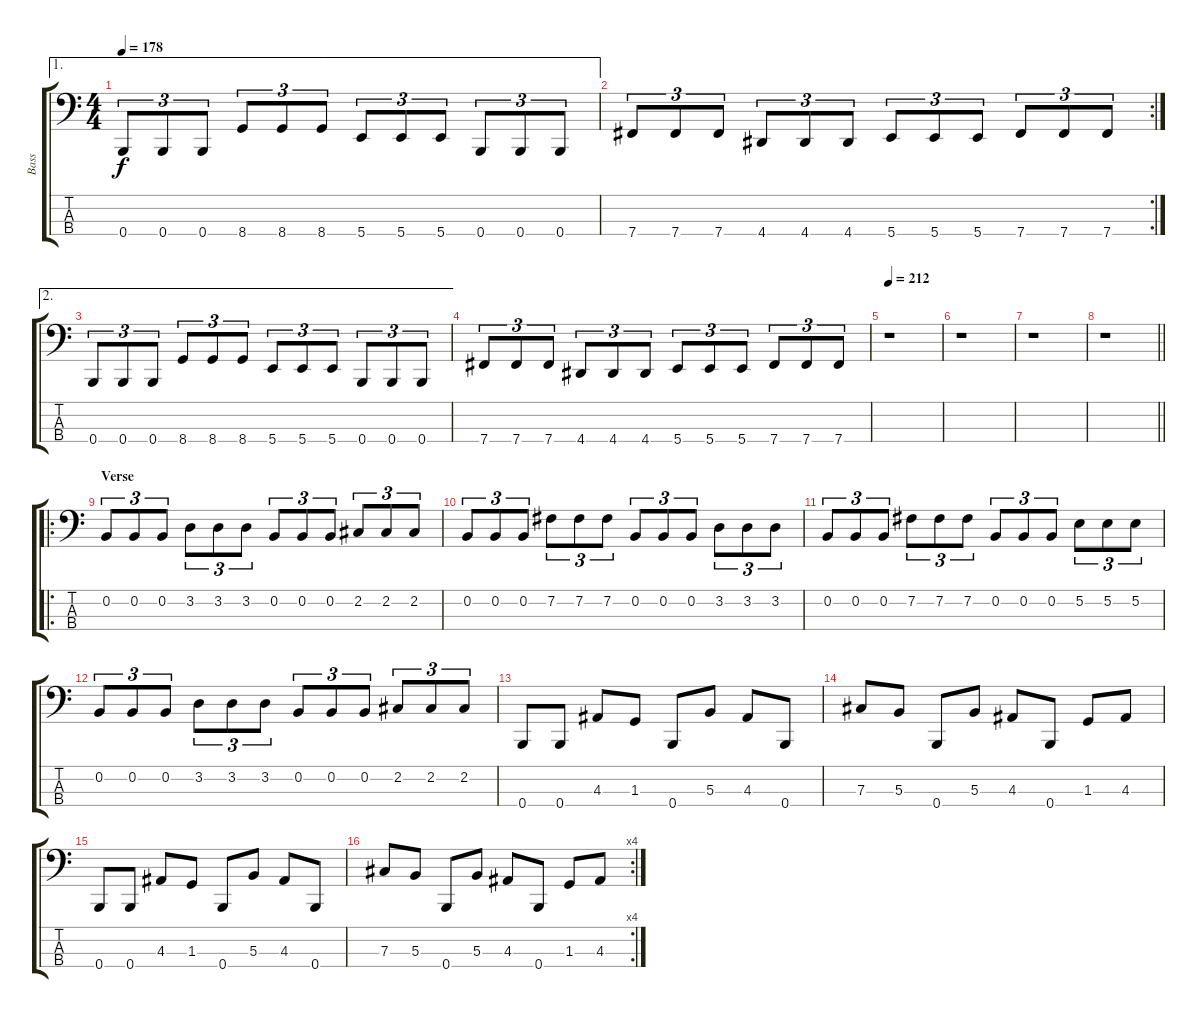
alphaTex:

\track ("Bass" "Bass") {instrument electricbasspick}
\staff {score tabs}
\tuning (E2 B1 Gb1 B0) {hide}
\ae 1
\ts (4 4)
\tempo 178
\clef f4
\ks c
0.4.8{tu (3 2) dy f} 0.4.8{tu (3 2)} 0.4.8{tu (3 2)} 8.4.8{tu (3 2)} 8.4.8{tu (3 2)} 8.4.8{tu (3 2)} 5.4.8{tu (3 2)} 5.4.8{tu (3 2)} 5.4.8{tu (3 2)} 0.4.8{tu (3 2)} 0.4.8{tu (3 2)} 0.4.8{tu (3 2)} |
\rc 2
7.4.8{tu (3 2)} 7.4.8{tu (3 2)} 7.4.8{tu (3 2)} 4.4.8{tu (3 2)} 4.4.8{tu (3 2)} 4.4.8{tu (3 2)} 5.4.8{tu (3 2)} 5.4.8{tu (3 2)} 5.4.8{tu (3 2)} 7.4.8{tu (3 2)} 7.4.8{tu (3 2)} 7.4.8{tu (3 2)} |
\ae 2
0.4.8{tu (3 2)} 0.4.8{tu (3 2)} 0.4.8{tu (3 2)} 8.4.8{tu (3 2)} 8.4.8{tu (3 2)} 8.4.8{tu (3 2)} 5.4.8{tu (3 2)} 5.4.8{tu (3 2)} 5.4.8{tu (3 2)} 0.4.8{tu (3 2)} 0.4.8{tu (3 2)} 0.4.8{tu (3 2)} |
7.4.8{tu (3 2)} 7.4.8{tu (3 2)} 7.4.8{tu (3 2)} 4.4.8{tu (3 2)} 4.4.8{tu (3 2)} 4.4.8{tu (3 2)} 5.4.8{tu (3 2)} 5.4.8{tu (3 2)} 5.4.8{tu (3 2)} 7.4.8{tu (3 2)} 7.4.8{tu (3 2)} 7.4.8{tu (3 2)} |
\tempo 212
r.1 |
r.1 |
r.1 |
\barLineRight lightlight
r.1 |
\ro
\section ("" "Verse")
0.2.8{tu (3 2)} 0.2.8{tu (3 2)} 0.2.8{tu (3 2)} 3.2.8{tu (3 2)} 3.2.8{tu (3 2)} 3.2.8{tu (3 2)} 0.2.8{tu (3 2)} 0.2.8{tu (3 2)} 0.2.8{tu (3 2)} 2.2.8{tu (3 2)} 2.2.8{tu (3 2)} 2.2.8{tu (3 2)} |
0.2.8{tu (3 2)} 0.2.8{tu (3 2)} 0.2.8{tu (3 2)} 7.2.8{tu (3 2)} 7.2.8{tu (3 2)} 7.2.8{tu (3 2)} 0.2.8{tu (3 2)} 0.2.8{tu (3 2)} 0.2.8{tu (3 2)} 3.2.8{tu (3 2)} 3.2.8{tu (3 2)} 3.2.8{tu (3 2)} |
0.2.8{tu (3 2)} 0.2.8{tu (3 2)} 0.2.8{tu (3 2)} 7.2.8{tu (3 2)} 7.2.8{tu (3 2)} 7.2.8{tu (3 2)} 0.2.8{tu (3 2)} 0.2.8{tu (3 2)} 0.2.8{tu (3 2)} 5.2.8{tu (3 2)} 5.2.8{tu (3 2)} 5.2.8{tu (3 2)} |
0.2.8{tu (3 2)} 0.2.8{tu (3 2)} 0.2.8{tu (3 2)} 3.2.8{tu (3 2)} 3.2.8{tu (3 2)} 3.2.8{tu (3 2)} 0.2.8{tu (3 2)} 0.2.8{tu (3 2)} 0.2.8{tu (3 2)} 2.2.8{tu (3 2)} 2.2.8{tu (3 2)} 2.2.8{tu (3 2)} |
0.4.8 0.4.8 4.3.8 1.3.8 0.4.8 5.3.8 4.3.8 0.4.8 |
7.3.8 5.3.8 0.4.8 5.3.8 4.3.8 0.4.8 1.3.8 4.3.8 |
0.4.8 0.4.8 4.3.8 1.3.8 0.4.8 5.3.8 4.3.8 0.4.8 |
\rc 4
7.3.8 5.3.8 0.4.8 5.3.8 4.3.8 0.4.8 1.3.8 4.3.8
